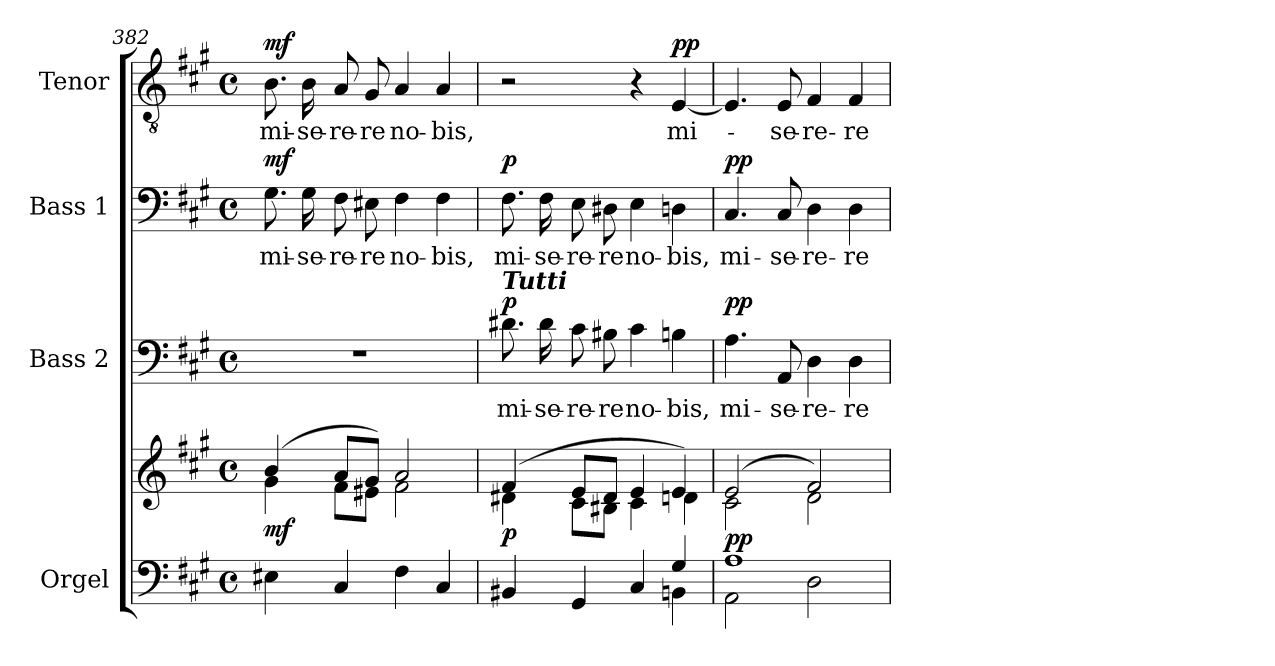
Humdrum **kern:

**kern	**kern	**dynam	**kern	**text	**dynam	**kern	**text	**dynam	**kern	**text	**dynam
*part4	*part4	*part4	*part3	*part3	*part3	*part2	*part2	*part2	*part1	*part1	*part1
*staff5	*staff4	*staff4/5	*staff3	*staff3	*staff3	*staff2	*staff2	*staff2	*staff1	*staff1	*staff1
*I"Orgel	*	*	*I"Bass 2	*	*	*I"Bass 1	*	*	*I"Tenor	*	*
*I'Org.	*	*	*I'B2.	*	*	*I'B1.	*	*	*I'T.	*	*
!!LO:PB:g=z
*clefF4	*clefG2	*	*clefF4	*	*	*clefF4	*	*	*clefGv2	*	*
*k[f#c#g#]	*k[f#c#g#]	*	*k[f#c#g#]	*	*	*k[f#c#g#]	*	*	*k[f#c#g#]	*	*
*A:	*A:	*	*A:	*	*	*A:	*	*	*A:	*	*
*M4/4	*M4/4	*	*M4/4	*	*	*M4/4	*	*	*M4/4	*	*
*met(c)	*met(c)	*	*met(c)	*	*	*met(c)	*	*	*met(c)	*	*
=382	=382	=382	=382	=382	=382	=382	=382	=382	=382	=382	=382
*	*^	*	*	*	*	*	*	*	*	*	*
!	!	!	!LO:DY:b	!	!	!	!	!LO:LY:b	!LO:DY:a	!	!LO:LY:b	!LO:DY:a
4E#X\	(4b/	4g#\	mf	1r	.	.	8.G#\	mi-	mf	8.B\	mi-	mf
!	!	!	!	!	!	!	!	!LO:LY:b	!	!	!LO:LY:b	!
.	.	.	.	.	.	.	16G#\	-se-	.	16B\	-se-	.
!	!	!	!	!	!	!	!	!LO:LY:b	!	!	!LO:LY:b	!
4C#/	8a/L	8f#\L	.	.	.	.	8F#\	-re-	.	8A/	-re-	.
!	!	!	!	!	!	!	!	!LO:LY:b	!	!	!LO:LY:b	!
.	8g#/J)	8e#X\J	.	.	.	.	8E#X\	-re	.	8G#/	-re	.
!	!	!	!	!	!	!	!	!LO:LY:b	!	!	!LO:LY:b	!
4F#\	2a/	2f#\	.	.	.	.	4F#\	no-	.	4A/	no-	.
!	!	!	!	!	!	!	!	!LO:LY:b	!	!	!LO:LY:b	!
4C#/	.	.	.	.	.	.	4F#\	-bis,	.	4A/	-bis,	.
=383	=383	=383	=383	=383	=383	=383	=383	=383	=383	=383	=383	=383
*^	*	*	*	*	*	*	*	*	*	*	*	*
!	!	!	!	!	!LO:TX:a:Bi:t=Tutti	!	!	!	!	!	!	!	!
!	!	!	!	!LO:DY:b	!	!LO:LY:b	!LO:DY:a	!	!LO:LY:b	!LO:DY:a	!	!	!
4BB#X/	2.ryy	(4f#/	4d#X\	p	8.d#X\	mi-	p	8.F#\	mi-	p	2r	.	.
!	!	!	!	!	!	!LO:LY:b	!	!	!LO:LY:b	!	!	!	!
.	.	.	.	.	16d#\	-se-	.	16F#\	-se-	.	.	.	.
!	!	!	!	!	!	!LO:LY:b	!	!	!LO:LY:b	!	!	!	!
4GG#/	.	8e/L	8c#\L	.	8c#\	-re-	.	8E\	-re-	.	.	.	.
!	!	!	!	!	!	!LO:LY:b	!	!	!LO:LY:b	!	!	!	!
.	.	8d#/J	8B#X\J	.	8B#X\	-re	.	8D#X\	-re	.	.	.	.
!	!	!	!	!	!	!LO:LY:b	!	!	!LO:LY:b	!	!	!	!
4C#/	.	4e/	4c#\	.	4c#\	no-	.	4E\	no-	.	4r	.	.
!	!	!	!	!	!	!LO:LY:b	!	!	!LO:LY:b	!	!	!LO:LY:b	!LO:DY:a
4G#/	4BBn\	4e/)	4dn\	.	4Bn\	-bis,	.	4Dn\	-bis,	.	[4E/	mi-	pp
=384	=384	=384	=384	=384	=384	=384	=384	=384	=384	=384	=384	=384	=384
!	!	!	!	!LO:DY:b	!	!LO:LY:b	!LO:DY:a	!	!LO:LY:b	!LO:DY:a	!	!	!
1A	2AA\	(2e/	2c#\	pp	4.A\	mi-	pp	4.C#/	mi-	pp	4.E/]	.	.
!	!	!	!	!	!	!LO:LY:b	!	!	!LO:LY:b	!	!	!LO:LY:b	!
.	.	.	.	.	8AA/	-se-	.	8C#/	-se-	.	8E/	-se-	.
!	!	!	!	!	!	!LO:LY:b	!	!	!LO:LY:b	!	!	!LO:LY:b	!
.	2D\	2f#/)	2d\	.	4D\	-re-	.	4D\	-re-	.	4F#/	-re-	.
!	!	!	!	!	!	!LO:LY:b	!	!	!LO:LY:b	!	!	!LO:LY:b	!
.	.	.	.	.	4D\	-re	.	4D\	-re	.	4F#/	-re	.
*v	*v	*	*	*	*	*	*	*	*	*	*	*	*
*	*v	*v	*	*	*	*	*	*	*	*	*	*
=	=	=	=	=	=	=	=	=	=	=	=
*-	*-	*-	*-	*-	*-	*-	*-	*-	*-	*-	*-
